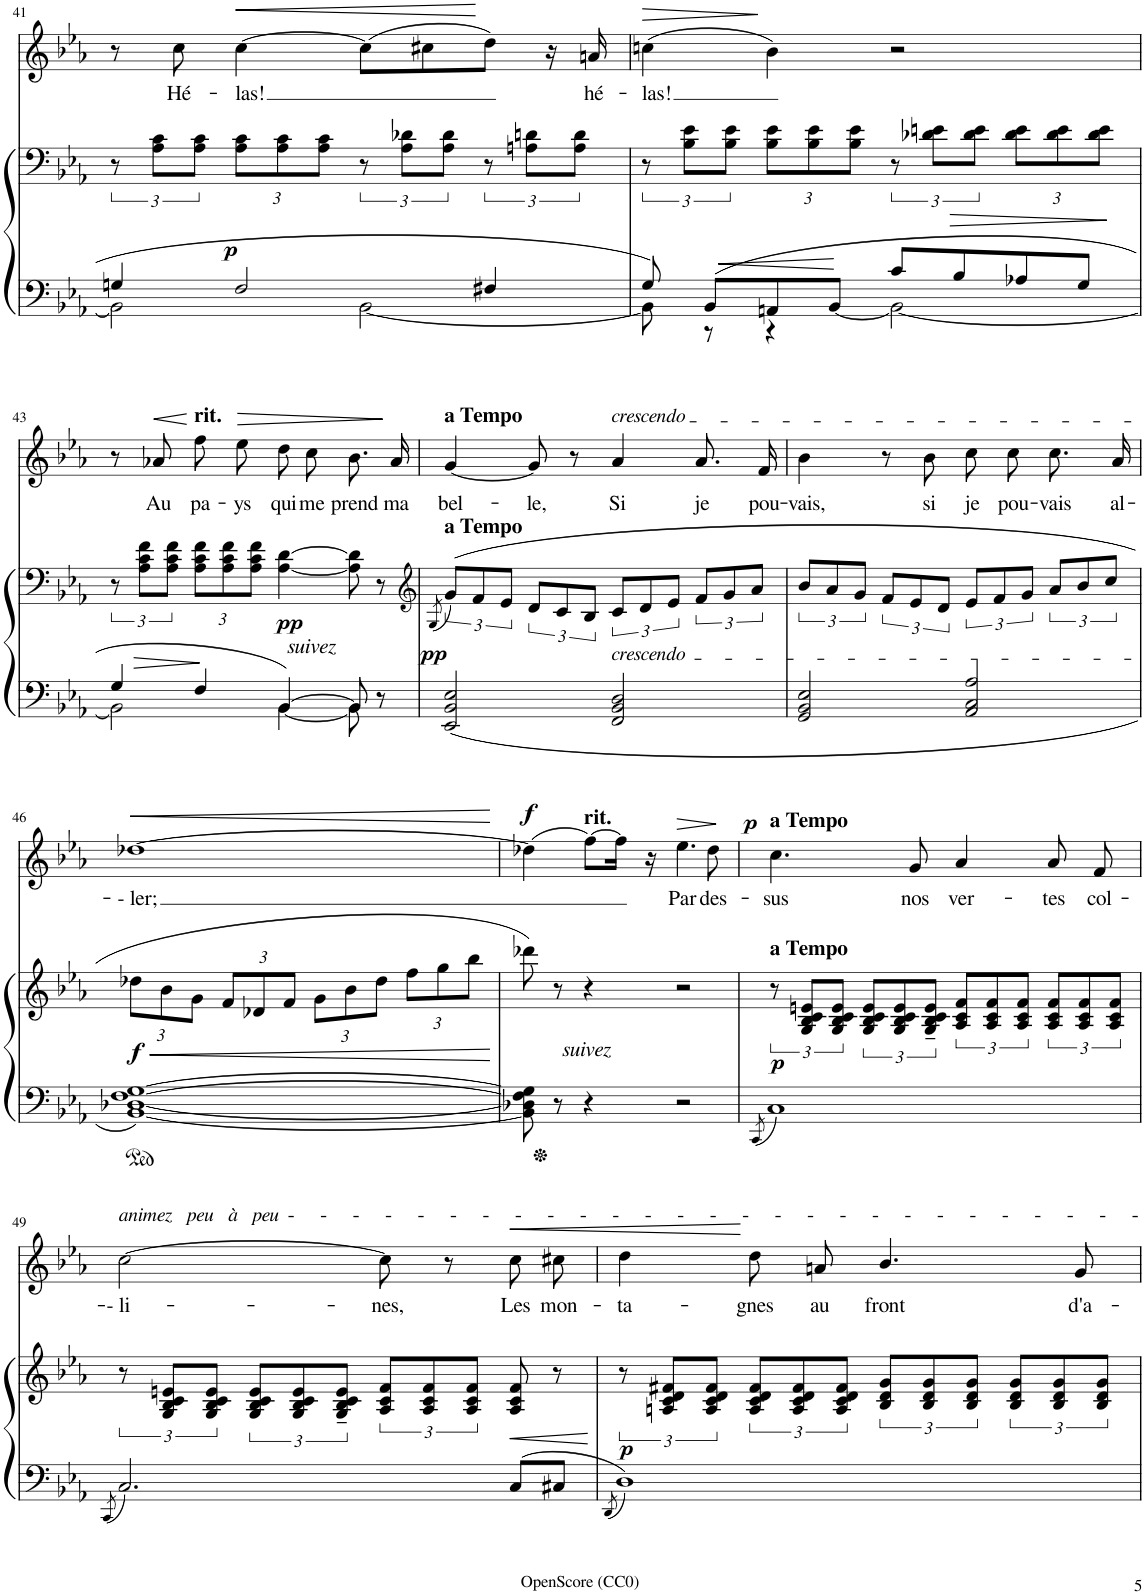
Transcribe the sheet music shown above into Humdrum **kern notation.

**kern	**kern	**dynam	**kern	**text	**dynam
*part2	*part2	*part2	*part1	*part1	*part1
*staff3	*staff2	*staff2/3	*staff1	*staff1	*staff1
*I"Piano	*	*	*I"Chant Voice	*	*
*I'Pno	*	*	*	*	*
!!LO:PB:g=z
*clefF4	*clefF4	*	*clefG2	*	*
*k[b-e-a-]	*k[b-e-a-]	*	*k[b-e-a-]	*	*
*M4/4	*M4/4	*	*M4/4	*	*
*met(c)	*met(c)	*	*met(c)	*	*
=41	=41	=41	=41	=41	=41
*^	*	*	*	*	*
4Gn/	2BB-\]	12r	.	8r	.	.
.	.	12A-\ 12c\L	.	.	.	.
!	!	!	!	!	!LO:LY:b	!
.	.	.	.	8cc\	Hé-	.
.	.	12A-\ 12c\J	.	.	.	.
*	*	*Xbrackettup	*	*	*	*
!	!	!	!LO:DY:a=2	!	!LO:LY:b	!LO:HP:b
2F/	.	12A-\ 12c\L	p	[4cc\	-las!	<
.	.	12A-\ 12c\	.	.	.	.
.	.	12A-\ 12c\J	.	.	.	.
*	*	*brackettup	*	*	*	*
.	[2BB-\	12r	.	(8cc\L]	.	.
.	.	12A-\ 12d-X\L	.	.	.	.
.	.	.	.	8cc#X\	.	.
.	.	12A-\ 12d-\J	.	.	.	.
4F#X/	.	12r	.	8dd\J)	.	[
.	.	12An\ 12dn\L	.	.	.	.
.	.	.	.	16r	.	.
.	.	12A\ 12d\J	.	.	.	.
!	!	!	!	!	!LO:LY:b	!
.	.	.	.	16an/	hé-	.
=42	=42	=42	=42	=42	=42	=42
!	!	!	!	!	!LO:LY:b	!LO:HP:b
8G/	8BB-\]	12r	.	(4ccn\	-las!	>
.	.	12B-\ 12e-\L	.	.	.	.
8BB-/L	8r	.	.	.	.	.
.	.	12B-\ 12e-\J	.	.	.	.
*	*	*Xbrackettup	*	*	*	*
8AAn/	4r	12B-\ 12e-\L	.	4b-\)	.	]
.	.	12B-\ 12e-\	.	.	.	.
[<8BB-/J	.	.	.	.	.	.
.	.	12B-\ 12e-\J	.	.	.	.
*	*	*brackettup	*	*	*	*
8c/L	2BB-\_	12r	.	2r	.	.
!	!	!	!LO:HP:b	!	!	!
.	.	12d-X\ 12en\L	>	.	.	.
8B-/	.	.	.	.	.	.
.	.	12d-\ 12e\J	.	.	.	.
*	*	*Xbrackettup	*	*	*	*
8A-X/	.	12d-\ 12e\L	.	.	.	.
.	.	12d-\ 12e\	.	.	.	.
8G/J	.	.	.	.	.	.
.	.	12d-\ 12e\J	]	.	.	.
!!LO:LB:g=z
=43	=43	=43	=43	=43	=43	=43
*	*	*brackettup	*	*	*	*
4G/	2BB-\]	12r	.	8r	.	.
.	.	12A-\ 12c\ 12f\L	.	.	.	.
!	!	!	!	!	!LO:LY:b	!LO:HP:b
.	.	.	.	8a-X/	Au	<
.	.	12A-\ 12c\ 12f\J	.	.	.	.
*	*	*Xbrackettup	*	*	*	*
!	!	!	!	!LO:TX:a:B:t=rit.	!	!
!	!	!LO:TX:b:i:t=suivez	!	!	!	!
!	!	!	!	!	!LO:LY:b	!
4F/	.	12A-\ 12c\ 12f\L	.	8ff\	pa-	[
.	.	12A-\ 12c\ 12f\	.	.	.	.
!	!	!	!	!	!LO:LY:b	!LO:HP:b
.	.	.	.	8ee-\	-ys	>
.	.	12A-\ 12c\ 12f\J	.	.	.	.
!	!	!	!LO:DY:b	!	!LO:LY:b	!
[4BB-/	[4BB-\	[4A-\ [4d\	pp	8dd\	qui	.
!	!	!	!	!	!LO:LY:b	!
.	.	.	.	8cc\	me	.
!	!	!	!	!	!LO:LY:b	!
8BB-/]	8BB-\]	8A-\] 8d\]	.	8.b-\	prend	.
8r	8ryy	8r	.	.	.	.
!	!	!	!	!	!LO:LY:b	!
.	.	.	.	16a-/	ma	]
*v	*v	*	*	*	*	*
=44	=44	=44	=44	=44	=44
*	*clefG2	*	*	*	*
.	(8qG/	.	.	.	.
*	*brackettup	*	*	*	*
!	!	!	!LO:TX:a:B:t=a Tempo	!	!
!	!LO:TX:a:B:t=a Tempo	!	!	!	!
!	!	!LO:DY:a=2	!	!LO:LY:b	!
2EE-/ 2BB-/ 2E-/	(12g/L)	pp	[4g/	bel-	.
.	12f/	.	.	.	.
.	12e-/J	.	.	.	.
!	!	!	!	!LO:LY:b	!
.	12d/L	.	8g/]	-le,	.
.	12c/	.	.	.	.
.	.	.	8r	.	.
.	12B-/J	.	.	.	.
!	!	!	!LO:TX:a:i:t=crescendo	!	!
!LO:TX:a:i:t=crescendo	!	!	!	!	!
!	!	!	!	!LO:LY:b	!
2FF/ 2BB-/ 2D/	12c/L	.	4a-/	Si	.
.	12d/	.	.	.	.
.	12e-/J	.	.	.	.
!	!	!	!	!LO:LY:b	!
.	12f/L	.	8.a-/	je	.
.	12g/	.	.	.	.
.	12a-/J	.	.	.	.
!	!	!	!	!LO:LY:b	!
.	.	.	16f/	pou-	.
=45	=45	=45	=45	=45	=45
!	!	!	!	!LO:LY:b	!
2GG/ 2BB-/ 2E-/	12b-/L	.	4b-\	-vais,	.
.	12a-/	.	.	.	.
.	12g/J	.	.	.	.
.	12f/L	.	8r	.	.
.	12e-/	.	.	.	.
!	!	!	!	!LO:LY:b	!
.	.	.	8b-\	si	.
.	12d/J	.	.	.	.
!	!	!	!	!LO:LY:b	!
2AA-/ 2C/ 2A-/	12e-/L	.	8cc\	je	.
.	12f/	.	.	.	.
!	!	!	!	!LO:LY:b	!
.	.	.	8cc\	pou-	.
.	12g/J	.	.	.	.
!	!	!	!	!LO:LY:b	!
.	12a-/L	.	8.cc\	-vais	.
.	12b-/	.	.	.	.
.	12cc/J	.	.	.	.
!	!	!	!	!LO:LY:b	!
.	.	.	16a-/	al-	.
!!LO:LB:g=z
=46	=46	=46	=46	=46	=46
*	*Xbrackettup	*	*	*	*
!	!	!LO:HP:b	!	!LO:LY:b	!LO:HP:b
!	!	!LO:DY:n=1:b	!	!	!
[1BB- [<1D-X [>1F [1G	12dd-X\L	< f	[1dd-X	-- ler;	<
.	12b-\	.	.	.	.
.	12g\J	.	.	.	.
.	12f/L	.	.	.	.
.	12d-X/	.	.	.	.
.	12f/J	.	.	.	.
.	12g\L	.	.	.	.
.	12b-\	.	.	.	.
.	12dd-\J	.	.	.	.
.	12ff\L	.	.	.	.
.	12gg\	.	.	.	.
.	12bb-\J	.	.	.	.
.	.	[	.	.	[
=47	=47	=47	=47	=47	=47
!	!	!	!	!	!LO:DY:a
8BB-\] 8D-X\] 8F\] 8G\]	8ddd-X\)	.	(4dd-X\]	.	f
!	!LO:TX:b:i:t=suivez	!	!	!	!
8r	8r	.	.	.	.
!	!	!	!LO:TX:a:B:t=rit.	!	!
4r	4r	.	[8ff\L)	.	.
.	.	.	16ff\Jk]	.	.
.	.	.	16r	.	.
!	!	!	!	!LO:LY:b	!LO:HP:b
2r	2r	.	4.ee-\	Par-	>
!	!	!	!	!LO:LY:b	!
.	.	.	8dd-\	-des-	]
=48	=48	=48	=48	=48	=48
8qCC/	.	.	.	.	.
*	*brackettup	*	*	*	*
!	!	!	!LO:TX:a:B:t=a Tempo	!	!
!	!LO:TX:a:B:t=a Tempo	!	!	!	!
!	!	!LO:DY:b	!	!LO:LY:b	!LO:DY:a
1C	12r	p	4.cc\	-sus	p
.	12G/ 12B-/ 12c/ 12en/L	.	.	.	.
.	12G/ 12B-/ 12c/ 12e/J	.	.	.	.
.	12G/ 12B-/ 12c/ 12e/L	.	.	.	.
.	12G/ 12B-/ 12c/ 12e/	.	.	.	.
!	!	!	!	!LO:LY:b	!
.	.	.	8g/	nos	.
.	12G/~ 12B-/~ 12c/~ 12e/~J	.	.	.	.
!	!	!	!	!LO:LY:b	!
.	12A-/ 12c/ 12f/L	.	4a-/	ver-	.
.	12A-/ 12c/ 12f/	.	.	.	.
.	12A-/ 12c/ 12f/J	.	.	.	.
!	!	!	!	!LO:LY:b	!
.	12A-/ 12c/ 12f/L	.	8a-/	-tes	.
.	12A-/ 12c/ 12f/	.	.	.	.
!	!	!	!	!LO:LY:b	!
.	.	.	8f/	col-	.
.	12A-/ 12c/ 12f/J	.	.	.	.
!!LO:LB:g=z
=49	=49	=49	=49	=49	=49
8qCC/	.	.	.	.	.
!	!	!	!LO:TX:a:t=animez   peu   à   peu	!	!
!	!	!	!	!LO:LY:b	!
2.C/	12r	.	[2cc\	-- li-	.
.	12G/ 12B-/ 12c/ 12en/L	.	.	.	.
.	12G/ 12B-/ 12c/ 12e/J	.	.	.	.
.	12G/ 12B-/ 12c/ 12e/L	.	.	.	.
.	12G/ 12B-/ 12c/ 12e/	.	.	.	.
.	12G/~ 12B-/~ 12c/~ 12e/~J	.	.	.	.
!	!	!	!	!LO:LY:b	!
.	12A-/ 12c/ 12f/L	.	8cc\]	-nes,	.
.	12A-/ 12c/ 12f/	.	.	.	.
.	.	.	8r	.	.
.	12A-/ 12c/ 12f/J	.	.	.	.
!	!	!	!	!LO:LY:b	!LO:HP:b
8C/L	8A-/ 8c/ 8f/	.	8cc\	Les	<
!	!	!	!	!LO:LY:b	!
8C#X/J	8r	.	8cc#X\	mon-	.
=50	=50	=50	=50	=50	=50
8qDD/	.	.	.	.	.
!	!	!LO:DY:b	!	!LO:LY:b	!
1D	12r	p	4dd\	-ta-	.
.	12An/ 12c/ 12d/ 12f#X/L	.	.	.	.
.	12A/ 12c/ 12d/ 12f#/J	.	.	.	.
!	!	!	!	!LO:LY:b	!
.	12A/ 12c/ 12d/ 12f#/L	.	8dd\	-gnes	[
.	12A/ 12c/ 12d/ 12f#/	.	.	.	.
!	!	!	!	!LO:LY:b	!
.	.	.	8an/	au	.
.	12A/ 12c/ 12d/ 12f#/J	.	.	.	.
!	!	!	!	!LO:LY:b	!
.	12B-/ 12d/ 12g/L	.	4.b-/	front	.
.	12B-/ 12d/ 12g/	.	.	.	.
.	12B-/ 12d/ 12g/J	.	.	.	.
.	12B-/ 12d/ 12g/L	.	.	.	.
.	12B-/ 12d/ 12g/	.	.	.	.
!	!	!	!	!LO:LY:b	!
.	.	.	8g/	d'a-	.
.	12B-/ 12d/ 12g/J	.	.	.	.
=	=	=	=	=	=
*-	*-	*-	*-	*-	*-
